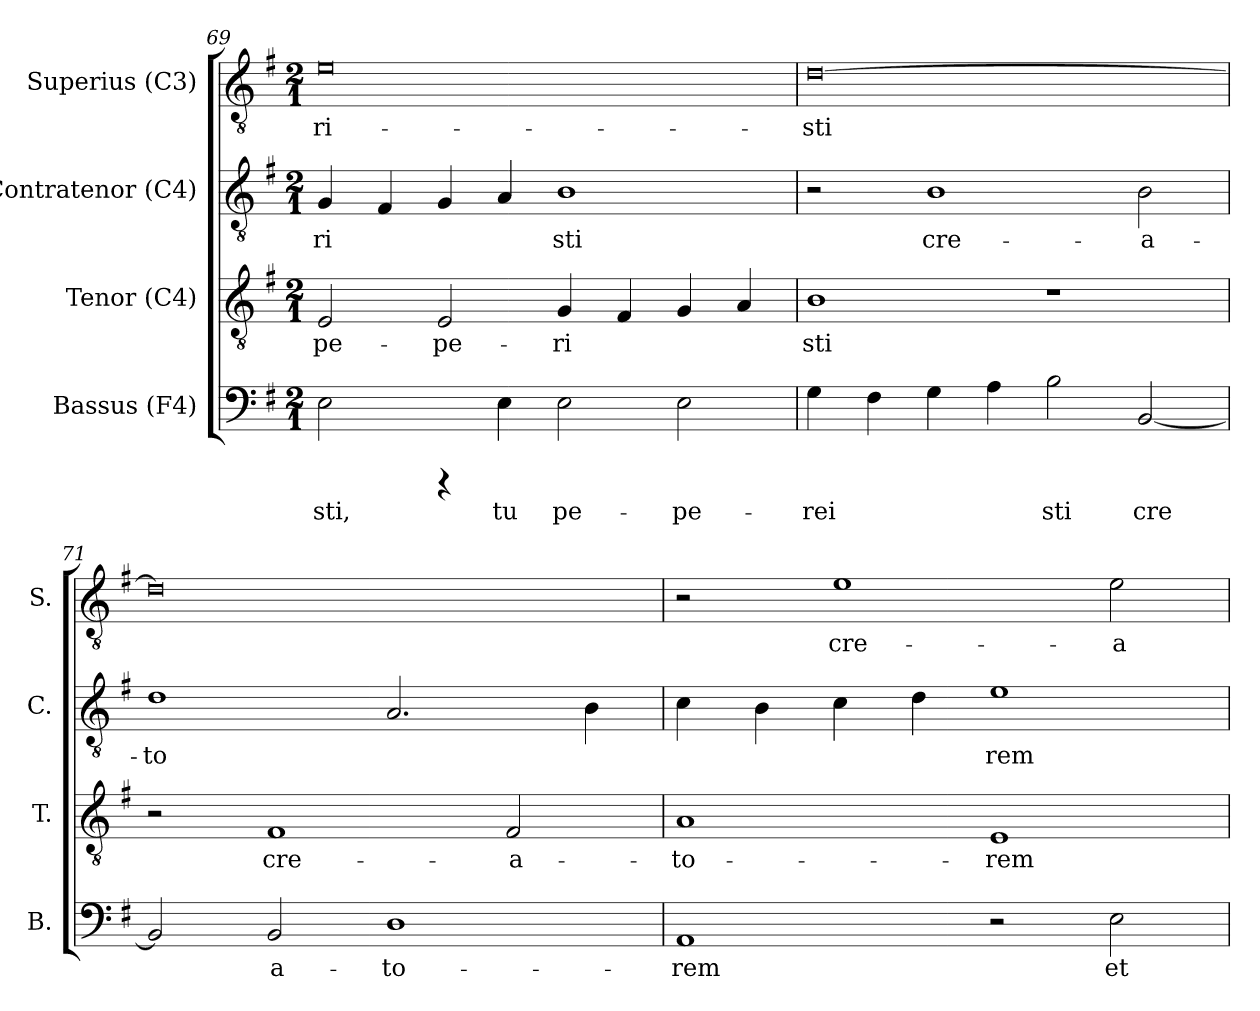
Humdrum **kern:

**kern	**text	**kern	**text	**kern	**text	**kern	**text
*part4	*part4	*part3	*part3	*part2	*part2	*part1	*part1
*staff4	*staff4	*staff3	*staff3	*staff2	*staff2	*staff1	*staff1
*I"Bassus (F4)	*	*I"Tenor (C4)	*	*I"Contratenor (C4)	*	*I"Superius (C3)	*
*I'B.	*	*I'T.	*	*I'C.	*	*I'S.	*
*clefF4	*	*clefGv2	*	*clefGv2	*	*clefGv2	*
*k[f#]	*	*k[f#]	*	*k[f#]	*	*k[f#]	*
*G:	*	*G:	*	*G:	*	*G:	*
*M2/1	*	*M2/1	*	*M2/1	*	*M2/1	*
=69	=69	=69	=69	=69	=69	=69	=69
!	!LO:LY:b:cj	!	!LO:LY:b:cj	!	!LO:LY:b:cj	!	!LO:LY:b:cj
2E\	-sti,	2E/	pe-	4G/	-ri-	0e	-ri-
!	!	!	!	!	!LO:LY:b:cj	!	!
.	.	.	.	4F#/	--	.	.
!	!	!	!LO:LY:b:cj	!	!LO:LY:b:cj	!	!
4rCCC	.	2E/	-pe-	4G/	--	.	.
!	!LO:LY:b:cj	!	!	!	!LO:LY:b:cj	!	!
4E\	tu	.	.	4A/	--	.	.
!	!LO:LY:b:cj	!	!LO:LY:b:cj	!	!LO:LY:b:cj	!	!
2E\	pe-	4G/	-ri-	1B	-sti	.	.
!	!	!	!LO:LY:b:cj	!	!	!	!
.	.	4F#/	--	.	.	.	.
!	!LO:LY:b:cj	!	!LO:LY:b:cj	!	!	!	!
2E\	-pe-	4G/	--	.	.	.	.
!	!	!	!LO:LY:b:cj	!	!	!	!
.	.	4A/	--	.	.	.	.
=70	=70	=70	=70	=70	=70	=70	=70
!	!LO:LY:b:cj	!	!LO:LY:b:cj	!	!	!	!LO:LY:b:cj
4G\	-rei-	1B	-sti	2r	.	[>0d	-sti
!	!LO:LY:b:cj	!	!	!	!	!	!
4F#\	--	.	.	.	.	.	.
!	!LO:LY:b:cj	!	!	!	!LO:LY:b:cj	!	!
4G\	--	.	.	1B	cre-	.	.
!	!LO:LY:b:cj	!	!	!	!	!	!
4A\	--	.	.	.	.	.	.
!	!LO:LY:b:cj	!	!	!	!	!	!
2B\	-sti	1r	.	.	.	.	.
!	!LO:LY:b:cj	!	!	!	!LO:LY:b:cj	!	!
[>2BB/	cre-	.	.	2B\	-a-	.	.
!!LO:PB:g=z
=71	=71	=71	=71	=71	=71	=71	=71
!	!LO:LY:b:cj	!	!	!	!LO:LY:b:cj	!	!LO:LY:b:cj
2BB/]	--	2r	.	1d	-to-	0d]	.
!	!LO:LY:b:cj	!	!LO:LY:b:cj	!	!	!	!
2BB/	-a-	1F#	cre-	.	.	.	.
!	!LO:LY:b:cj	!	!	!	!LO:LY:b:cj	!	!
1D	-to-	.	.	2.A/	--	.	.
!	!	!	!LO:LY:b:cj	!	!	!	!
.	.	2F#/	-a-	.	.	.	.
!	!	!	!	!	!LO:LY:b:cj	!	!
.	.	.	.	4B\	--	.	.
=72	=72	=72	=72	=72	=72	=72	=72
!	!LO:LY:b:cj	!	!LO:LY:b:cj	!	!LO:LY:b:cj	!	!
1AA	-rem	1A	-to-	4c\	--	2r	.
!	!	!	!	!	!LO:LY:b:cj	!	!
.	.	.	.	4B\	--	.	.
!	!	!	!	!	!LO:LY:b:cj	!	!LO:LY:b:cj
.	.	.	.	4c\	--	1e	cre-
!	!	!	!	!	!LO:LY:b:cj	!	!
.	.	.	.	4d\	--	.	.
!	!	!	!LO:LY:b:cj	!	!LO:LY:b:cj	!	!
2r	.	1E	-rem	1e	-rem	.	.
!	!LO:LY:b:cj	!	!	!	!	!	!LO:LY:b:cj
2E\	et	.	.	.	.	2e\	-a-
=	=	=	=	=	=	=	=
*-	*-	*-	*-	*-	*-	*-	*-
